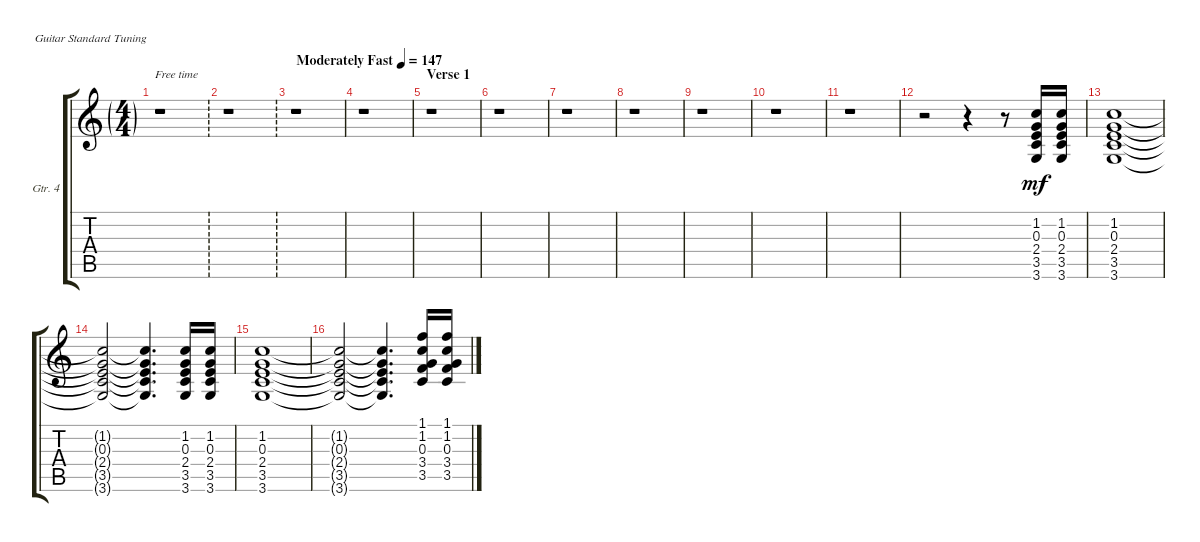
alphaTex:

\defaultSystemsLayout 4
\bracketExtendMode groupsimilarinstruments
\firstSystemTrackNameOrientation horizontal
\otherSystemsTrackNameOrientation horizontal
\track ("Guitar 4" "Gtr. 4") {instrument distortionguitar}
\staff {score tabs}
\tuning (E4 B3 G3 D3 A2 E2)
\ts (4 4)
\ft
\tempo (60 "Moderately Fast" hide)
\clef g2
\ks c
r.1{dy mf instrument distortionguitar} |
\ft
\tempo (147 0.875 hide)
r.1 |
\tempo (147 "Moderately Fast")
r.1 |
r.1 |
\section ("" "Verse 1")
r.1 |
r.1 |
r.1 |
r.1 |
r.1 |
r.1 |
r.1 |
r.2 r.4 r.8 (1.2 0.3 2.4 3.5 3.6).16 (1.2 0.3 2.4 3.5 3.6).16 |
(1.2 0.3 2.4 3.5 3.6).1 |
(1.2{t} 0.3{t} 2.4{t} 3.5{t} 3.6{t}).2 (1.2{t} 0.3{t} 2.4{t} 3.5{t} 3.6{t}).4{d} (1.2 0.3 2.4 3.5 3.6).16 (1.2 0.3 2.4 3.5 3.6).16 |
(1.2 0.3 2.4 3.5 3.6).1 |
(1.2{t} 0.3{t} 2.4{t} 3.5{t} 3.6{t}).2 (1.2{t} 0.3{t} 2.4{t} 3.5{t} 3.6{t}).4{d} (1.1 1.2 0.3 3.4 3.5).16 (1.1 1.2 0.3 3.4 3.5).16
